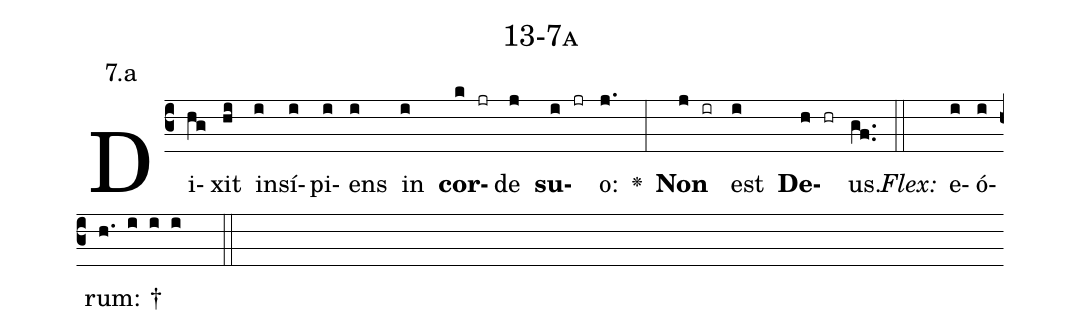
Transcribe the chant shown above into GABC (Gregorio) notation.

name: 13-7a;
annotation: 7.a;
%%
(c3)Di(hg)xit(hi) in(i)sí(i)pi(i)ens(i) in(i) <b>cor</b>(k jr)de(j) <b>su</b>(i jr)o:(j.) <v>\greheightstar</v>(:) <b>Non</b>(j ir) est(i) <b>De</b>(h hr)us.(gf..) (::)
<i>Flex:</i>()  e(i)ó(i)rum: †(h. i i i  ::)

%E(i) u(i) o(j) u(i) a(h) e.(gf..) (::)
